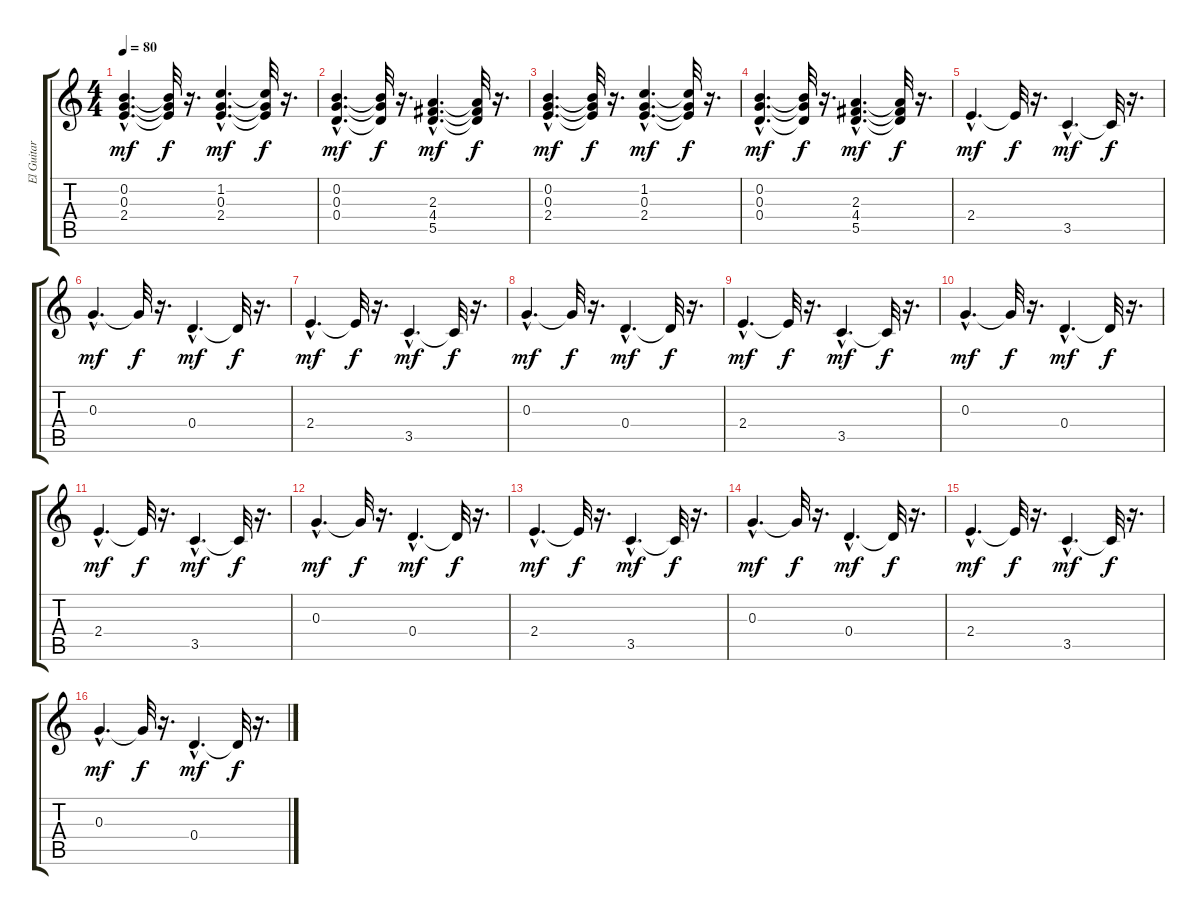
\track ("El Guitar" "El Guitar") {instrument overdrivenguitar}
\staff {score tabs}
\tuning (E4 B3 G3 D3 A2 E2) {hide}
\ts (4 4)
\tempo 80
\clef g2
\ks c
(0.2{hac} 0.3{hac} 2.4{hac}).4{d dy mf} (0.2{t} 0.3{t} 2.4{t}).32{dy f} r.16{d} (1.2{hac} 0.3{hac} 2.4{hac}).4{d dy mf} (1.2{t} 0.3{t} 2.4{t}).32{dy f} r.16{d} |
(0.2{hac} 0.3{hac} 0.4{hac}).4{d dy mf} (0.2{t} 0.3{t} 0.4{t}).32{dy f} r.16{d} (2.3{hac} 4.4{hac} 5.5{hac}).4{d dy mf} (2.3{t} 4.4{t} 5.5{t}).32{dy f} r.16{d} |
(0.2{hac} 0.3{hac} 2.4{hac}).4{d dy mf} (0.2{t} 0.3{t} 2.4{t}).32{dy f} r.16{d} (1.2{hac} 0.3{hac} 2.4{hac}).4{d dy mf} (1.2{t} 0.3{t} 2.4{t}).32{dy f} r.16{d} |
(0.2{hac} 0.3{hac} 0.4{hac}).4{d dy mf} (0.2{t} 0.3{t} 0.4{t}).32{dy f} r.16{d} (2.3{hac} 4.4{hac} 5.5{hac}).4{d dy mf} (2.3{t} 4.4{t} 5.5{t}).32{dy f} r.16{d} |
2.4{hac}.4{d dy mf} 2.4{t}.32{dy f} r.16{d} 3.5{hac}.4{d dy mf} 3.5{t}.32{dy f} r.16{d} |
0.3{hac}.4{d dy mf} 0.3{t}.32{dy f} r.16{d} 0.4{hac}.4{d dy mf} 0.4{t}.32{dy f} r.16{d} |
2.4{hac}.4{d dy mf} 2.4{t}.32{dy f} r.16{d} 3.5{hac}.4{d dy mf} 3.5{t}.32{dy f} r.16{d} |
0.3{hac}.4{d dy mf} 0.3{t}.32{dy f} r.16{d} 0.4{hac}.4{d dy mf} 0.4{t}.32{dy f} r.16{d} |
2.4{hac}.4{d dy mf} 2.4{t}.32{dy f} r.16{d} 3.5{hac}.4{d dy mf} 3.5{t}.32{dy f} r.16{d} |
0.3{hac}.4{d dy mf} 0.3{t}.32{dy f} r.16{d} 0.4{hac}.4{d dy mf} 0.4{t}.32{dy f} r.16{d} |
2.4{hac}.4{d dy mf} 2.4{t}.32{dy f} r.16{d} 3.5{hac}.4{d dy mf} 3.5{t}.32{dy f} r.16{d} |
0.3{hac}.4{d dy mf} 0.3{t}.32{dy f} r.16{d} 0.4{hac}.4{d dy mf} 0.4{t}.32{dy f} r.16{d} |
2.4{hac}.4{d dy mf} 2.4{t}.32{dy f} r.16{d} 3.5{hac}.4{d dy mf} 3.5{t}.32{dy f} r.16{d} |
0.3{hac}.4{d dy mf} 0.3{t}.32{dy f} r.16{d} 0.4{hac}.4{d dy mf} 0.4{t}.32{dy f} r.16{d} |
2.4{hac}.4{d dy mf} 2.4{t}.32{dy f} r.16{d} 3.5{hac}.4{d dy mf} 3.5{t}.32{dy f} r.16{d} |
0.3{hac}.4{d dy mf} 0.3{t}.32{dy f} r.16{d} 0.4{hac}.4{d dy mf} 0.4{t}.32{dy f} r.16{d}
